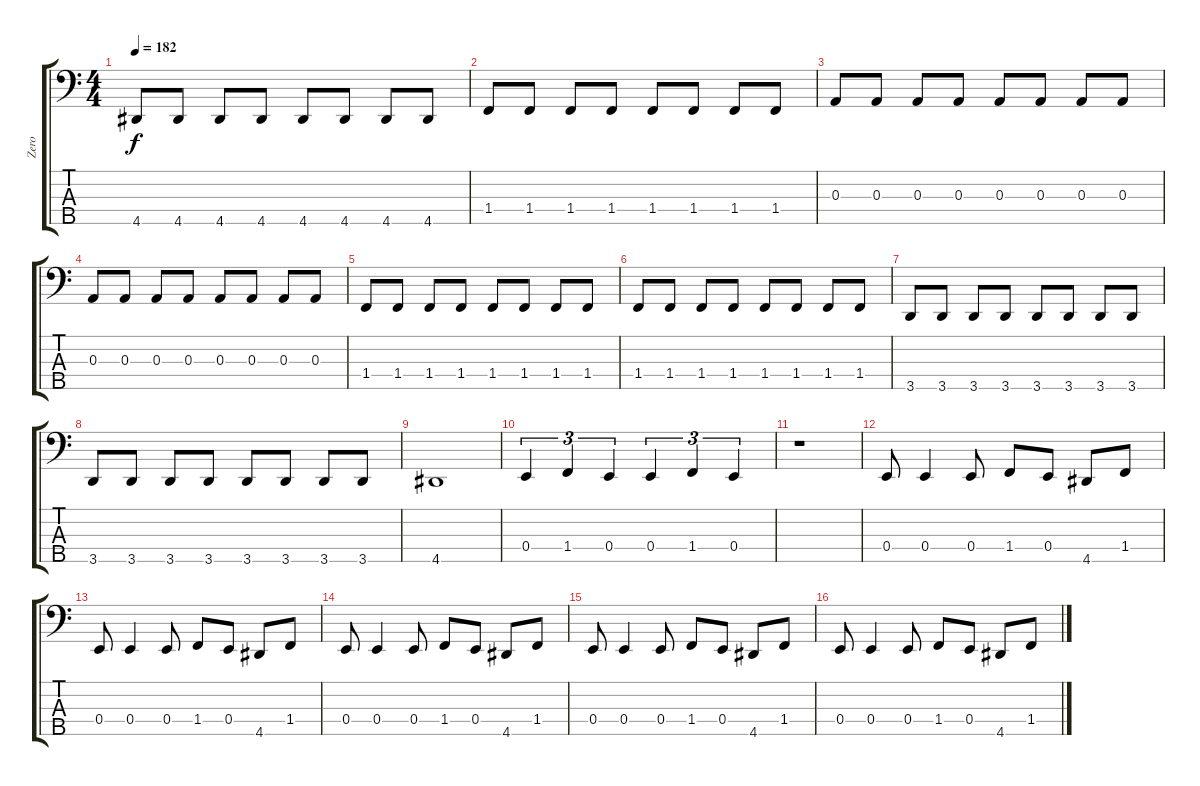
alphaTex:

\track ("Zero" "Zero") {instrument electricbassfinger}
\staff {score tabs}
\tuning (G2 D2 A1 E1 B0) {hide}
\ts (4 4)
\tempo 182
\clef f4
\ks c
4.5.8{dy f} 4.5.8 4.5.8 4.5.8 4.5.8 4.5.8 4.5.8 4.5.8 |
1.4.8 1.4.8 1.4.8 1.4.8 1.4.8 1.4.8 1.4.8 1.4.8 |
0.3.8 0.3.8 0.3.8 0.3.8 0.3.8 0.3.8 0.3.8 0.3.8 |
0.3.8 0.3.8 0.3.8 0.3.8 0.3.8 0.3.8 0.3.8 0.3.8 |
1.4.8 1.4.8 1.4.8 1.4.8 1.4.8 1.4.8 1.4.8 1.4.8 |
1.4.8 1.4.8 1.4.8 1.4.8 1.4.8 1.4.8 1.4.8 1.4.8 |
3.5.8 3.5.8 3.5.8 3.5.8 3.5.8 3.5.8 3.5.8 3.5.8 |
3.5.8 3.5.8 3.5.8 3.5.8 3.5.8 3.5.8 3.5.8 3.5.8 |
4.5.1 |
0.4.4{tu (3 2)} 1.4.4{tu (3 2)} 0.4.4{tu (3 2)} 0.4.4{tu (3 2)} 1.4.4{tu (3 2)} 0.4.4{tu (3 2)} |
r.1 |
0.4.8 0.4.4 0.4.8 1.4.8 0.4.8 4.5.8 1.4.8 |
0.4.8 0.4.4 0.4.8 1.4.8 0.4.8 4.5.8 1.4.8 |
0.4.8 0.4.4 0.4.8 1.4.8 0.4.8 4.5.8 1.4.8 |
0.4.8 0.4.4 0.4.8 1.4.8 0.4.8 4.5.8 1.4.8 |
0.4.8 0.4.4 0.4.8 1.4.8 0.4.8 4.5.8 1.4.8
